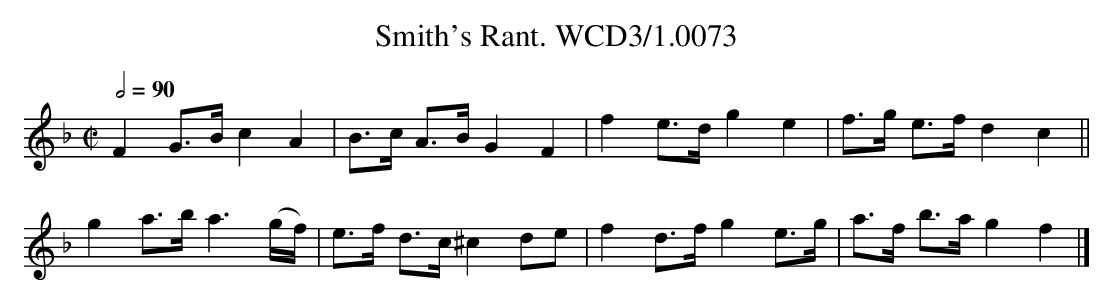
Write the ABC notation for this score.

X:1
T:Smith's Rant. WCD3/1.0073
M:C|
L:1/8
Q:1/2=90
K:F
F2 G>B c2A2|B>c A>B G2F2|f2 e>d g2e2|f>g e>f d2c2||
g2 a>b a3 (g/f/)|e>f d>c ^c2 de|f2 d>f g2 e>g|a>f b>a g2f2|]
